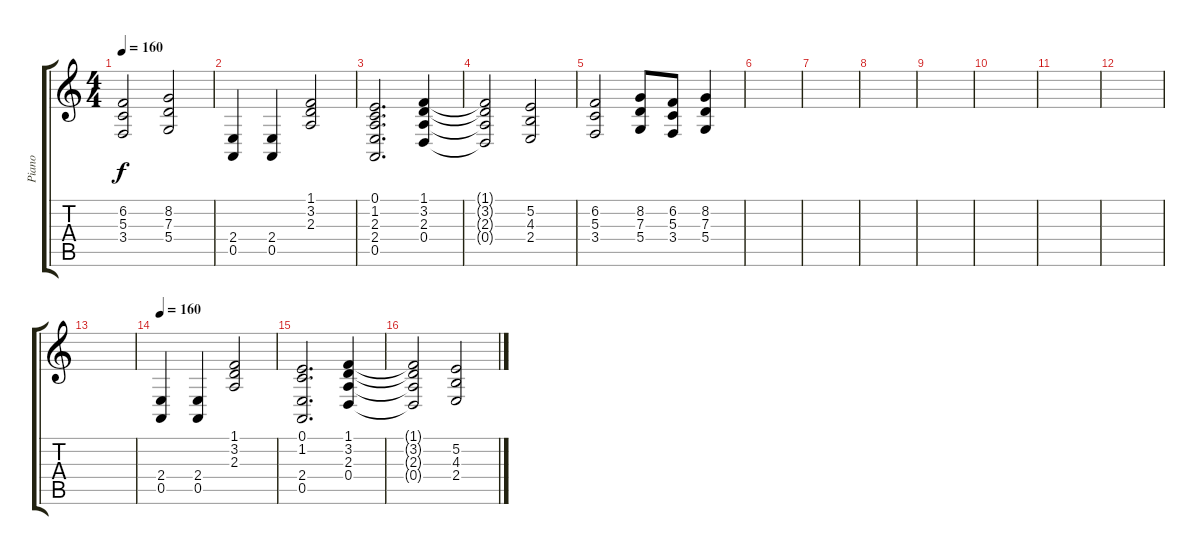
\track ("Piano" "Piano") {instrument electricgrandpiano}
\staff {score tabs}
\tuning (E4 B3 G3 D3 A2 E2) {hide}
\ts (4 4)
\tempo 160
\clef g2
\ks c
(6.2 5.3 3.4).2{dy f} (8.2 7.3 5.4).2 |
(2.4 0.5).4 (2.4 0.5).4 (1.1 3.2 2.3).2 |
(0.1 1.2 2.3 2.4 0.5).2{d} (1.1 3.2 2.3 0.4).4 |
(1.1{t} 3.2{t} 2.3{t} 0.4{t}).2 (5.2 4.3 2.4).2 |
(6.2 5.3 3.4).2 (8.2 7.3 5.4).8 (6.2 5.3 3.4).8 (8.2 7.3 5.4).4 |
|
|
|
|
|
|
|
|
\tempo 160
(2.4 0.5).4 (2.4 0.5).4 (1.1 3.2 2.3).2 |
(0.1 1.2 2.4 0.5).2{d} (1.1 3.2 2.3 0.4).4 |
(1.1{t} 3.2{t} 2.3{t} 0.4{t}).2 (5.2 4.3 2.4).2
